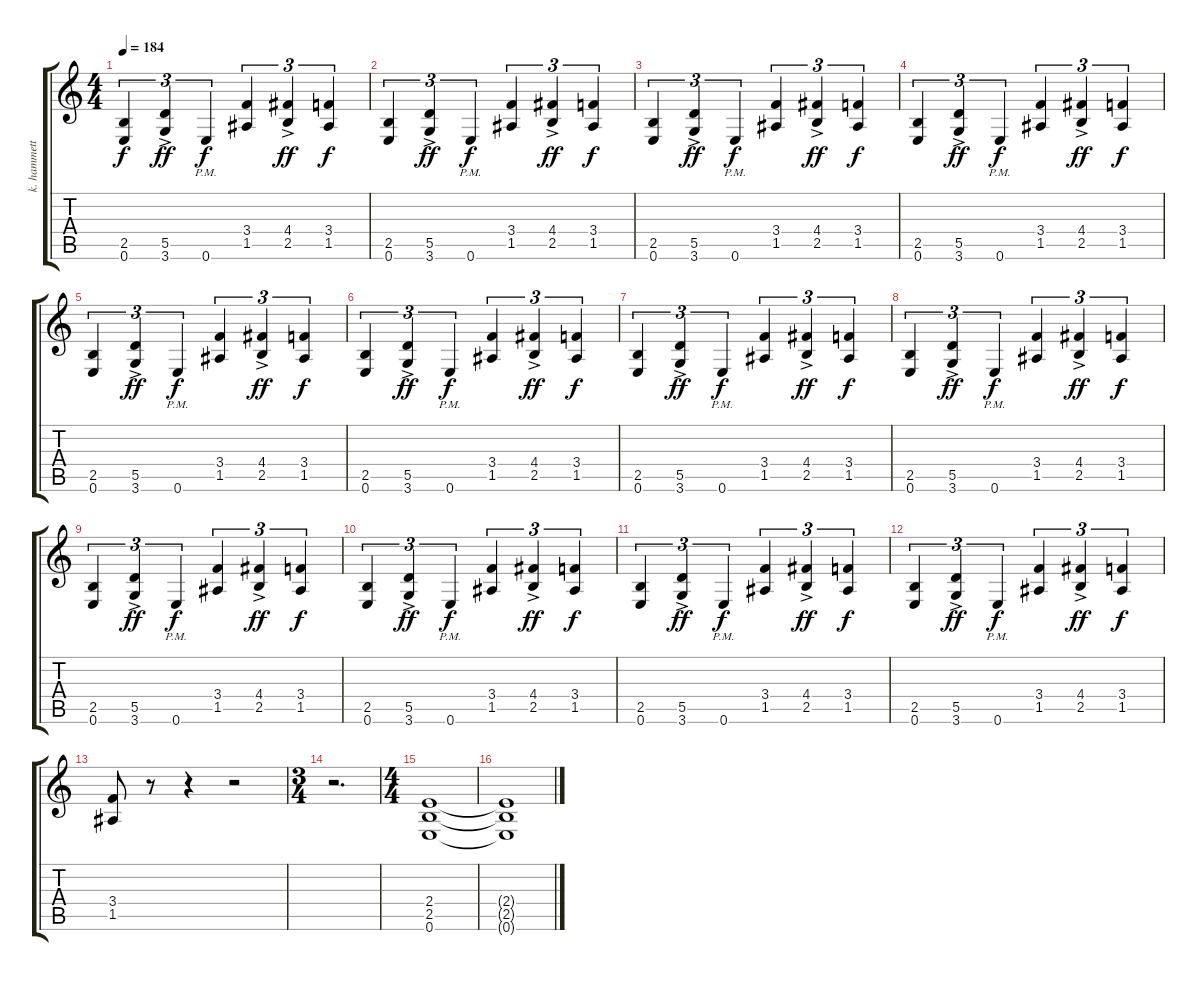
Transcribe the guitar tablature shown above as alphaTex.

\track ("k. hammett - rhythm guitar" "k. hammett") {instrument distortionguitar}
\staff {score tabs}
\tuning (E4 B3 G3 D3 A2 E2) {hide}
\ts (4 4)
\tempo 184
\clef g2
\ks c
(2.5 0.6).4{tu (3 2) dy f} (5.5{ac} 3.6{ac}).4{tu (3 2) dy ff} 0.6{pm}.4{tu (3 2) dy f} (3.4 1.5).4{tu (3 2)} (4.4{ac} 2.5{ac}).4{tu (3 2) dy ff} (3.4 1.5).4{tu (3 2) dy f} |
(2.5 0.6).4{tu (3 2)} (5.5{ac} 3.6{ac}).4{tu (3 2) dy ff} 0.6{pm}.4{tu (3 2) dy f} (3.4 1.5).4{tu (3 2)} (4.4{ac} 2.5{ac}).4{tu (3 2) dy ff} (3.4 1.5).4{tu (3 2) dy f} |
(2.5 0.6).4{tu (3 2)} (5.5{ac} 3.6{ac}).4{tu (3 2) dy ff} 0.6{pm}.4{tu (3 2) dy f} (3.4 1.5).4{tu (3 2)} (4.4{ac} 2.5{ac}).4{tu (3 2) dy ff} (3.4 1.5).4{tu (3 2) dy f} |
(2.5 0.6).4{tu (3 2)} (5.5{ac} 3.6{ac}).4{tu (3 2) dy ff} 0.6{pm}.4{tu (3 2) dy f} (3.4 1.5).4{tu (3 2)} (4.4{ac} 2.5{ac}).4{tu (3 2) dy ff} (3.4 1.5).4{tu (3 2) dy f} |
(2.5 0.6).4{tu (3 2)} (5.5{ac} 3.6{ac}).4{tu (3 2) dy ff} 0.6{pm}.4{tu (3 2) dy f} (3.4 1.5).4{tu (3 2)} (4.4{ac} 2.5{ac}).4{tu (3 2) dy ff} (3.4 1.5).4{tu (3 2) dy f} |
(2.5 0.6).4{tu (3 2)} (5.5{ac} 3.6{ac}).4{tu (3 2) dy ff} 0.6{pm}.4{tu (3 2) dy f} (3.4 1.5).4{tu (3 2)} (4.4{ac} 2.5{ac}).4{tu (3 2) dy ff} (3.4 1.5).4{tu (3 2) dy f} |
(2.5 0.6).4{tu (3 2)} (5.5{ac} 3.6{ac}).4{tu (3 2) dy ff} 0.6{pm}.4{tu (3 2) dy f} (3.4 1.5).4{tu (3 2)} (4.4{ac} 2.5{ac}).4{tu (3 2) dy ff} (3.4 1.5).4{tu (3 2) dy f} |
(2.5 0.6).4{tu (3 2)} (5.5{ac} 3.6{ac}).4{tu (3 2) dy ff} 0.6{pm}.4{tu (3 2) dy f} (3.4 1.5).4{tu (3 2)} (4.4{ac} 2.5{ac}).4{tu (3 2) dy ff} (3.4 1.5).4{tu (3 2) dy f} |
(2.5 0.6).4{tu (3 2)} (5.5{ac} 3.6{ac}).4{tu (3 2) dy ff} 0.6{pm}.4{tu (3 2) dy f} (3.4 1.5).4{tu (3 2)} (4.4{ac} 2.5{ac}).4{tu (3 2) dy ff} (3.4 1.5).4{tu (3 2) dy f} |
(2.5 0.6).4{tu (3 2)} (5.5{ac} 3.6{ac}).4{tu (3 2) dy ff} 0.6{pm}.4{tu (3 2) dy f} (3.4 1.5).4{tu (3 2)} (4.4{ac} 2.5{ac}).4{tu (3 2) dy ff} (3.4 1.5).4{tu (3 2) dy f} |
(2.5 0.6).4{tu (3 2)} (5.5{ac} 3.6{ac}).4{tu (3 2) dy ff} 0.6{pm}.4{tu (3 2) dy f} (3.4 1.5).4{tu (3 2)} (4.4{ac} 2.5{ac}).4{tu (3 2) dy ff} (3.4 1.5).4{tu (3 2) dy f} |
(2.5 0.6).4{tu (3 2)} (5.5{ac} 3.6{ac}).4{tu (3 2) dy ff} 0.6{pm}.4{tu (3 2) dy f} (3.4 1.5).4{tu (3 2)} (4.4{ac} 2.5{ac}).4{tu (3 2) dy ff} (3.4 1.5).4{tu (3 2) dy f} |
(3.4 1.5).8 r.8 r.4 r.2 |
\ts (3 4)
r.2{d} |
\ts (4 4)
(2.4 2.5 0.6).1 |
(2.4{t} 2.5{t} 0.6{t}).1
